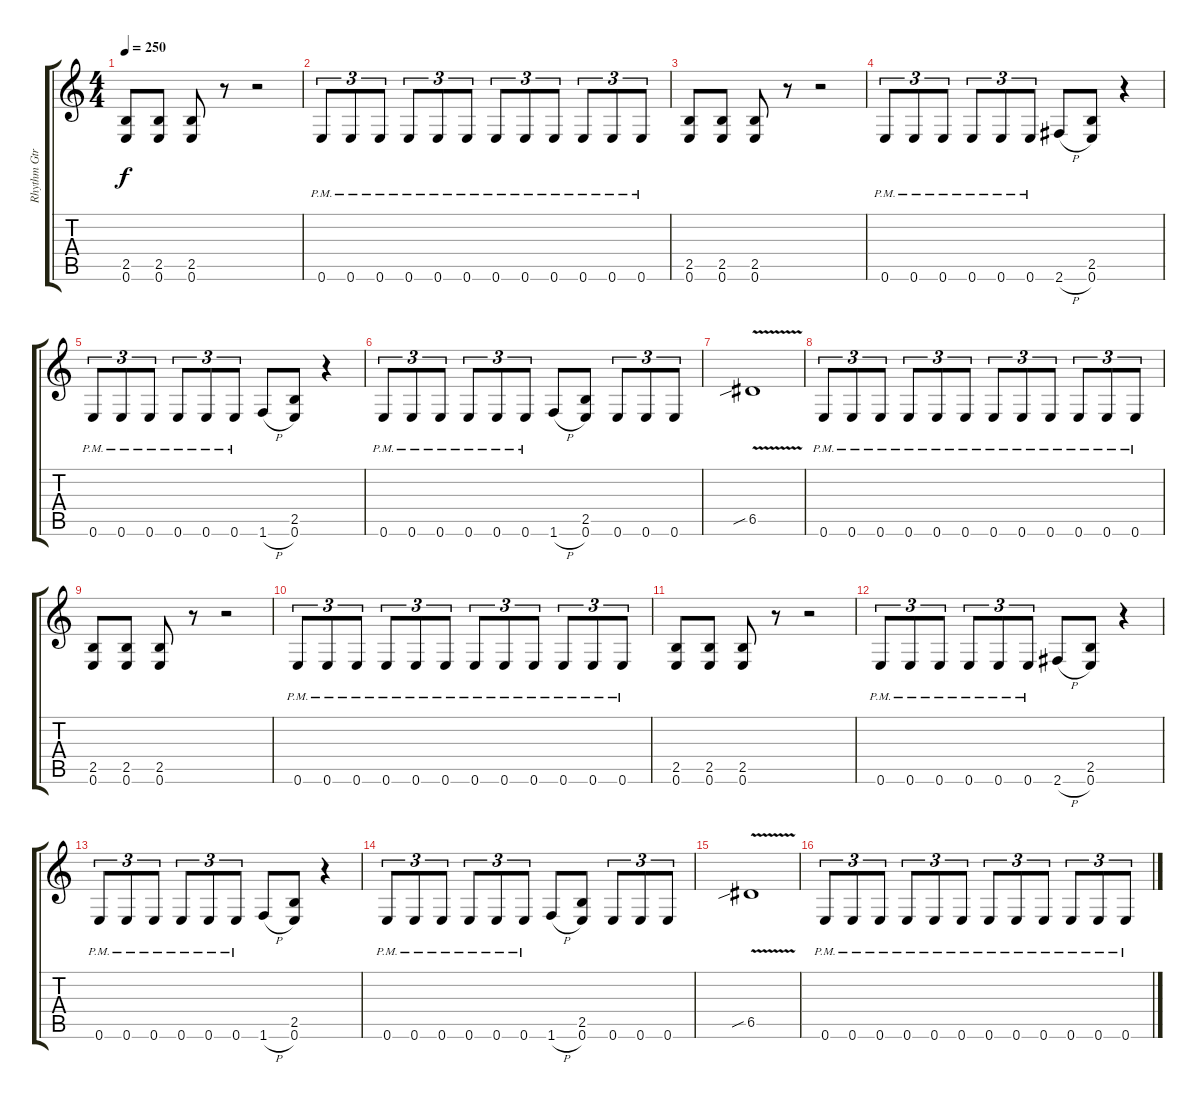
\track ("Rhythm Gtr." "Rhythm Gtr") {instrument distortionguitar}
\staff {score tabs}
\tuning (E4 B3 G3 D3 A2 E2) {hide}
\ts (4 4)
\tempo 250
\clef g2
\ks c
(2.5 0.6).8{dy f} (2.5 0.6).8 (2.5 0.6).8 r.8 r.2 |
0.6{pm}.8{tu (3 2)} 0.6{pm}.8{tu (3 2)} 0.6{pm}.8{tu (3 2)} 0.6{pm}.8{tu (3 2)} 0.6{pm}.8{tu (3 2)} 0.6{pm}.8{tu (3 2)} 0.6{pm}.8{tu (3 2)} 0.6{pm}.8{tu (3 2)} 0.6{pm}.8{tu (3 2)} 0.6{pm}.8{tu (3 2)} 0.6{pm}.8{tu (3 2)} 0.6{pm}.8{tu (3 2)} |
(2.5 0.6).8 (2.5 0.6).8 (2.5 0.6).8 r.8 r.2 |
0.6{pm}.8{tu (3 2)} 0.6{pm}.8{tu (3 2)} 0.6{pm}.8{tu (3 2)} 0.6{pm}.8{tu (3 2)} 0.6{pm}.8{tu (3 2)} 0.6{pm}.8{tu (3 2)} 2.6{h}.8 (2.5 0.6).8 r.4 |
0.6{pm}.8{tu (3 2)} 0.6{pm}.8{tu (3 2)} 0.6{pm}.8{tu (3 2)} 0.6{pm}.8{tu (3 2)} 0.6{pm}.8{tu (3 2)} 0.6{pm}.8{tu (3 2)} 1.6{h}.8 (2.5 0.6).8 r.4 |
0.6{pm}.8{tu (3 2)} 0.6{pm}.8{tu (3 2)} 0.6{pm}.8{tu (3 2)} 0.6{pm}.8{tu (3 2)} 0.6{pm}.8{tu (3 2)} 0.6{pm}.8{tu (3 2)} 1.6{h}.8 (2.5 0.6).8 0.6.8{tu (3 2)} 0.6.8{tu (3 2)} 0.6.8{tu (3 2)} |
6.5{v sib}.1 |
0.6{pm}.8{tu (3 2)} 0.6{pm}.8{tu (3 2)} 0.6{pm}.8{tu (3 2)} 0.6{pm}.8{tu (3 2)} 0.6{pm}.8{tu (3 2)} 0.6{pm}.8{tu (3 2)} 0.6{pm}.8{tu (3 2)} 0.6{pm}.8{tu (3 2)} 0.6{pm}.8{tu (3 2)} 0.6{pm}.8{tu (3 2)} 0.6{pm}.8{tu (3 2)} 0.6{pm}.8{tu (3 2)} |
(2.5 0.6).8 (2.5 0.6).8 (2.5 0.6).8 r.8 r.2 |
0.6{pm}.8{tu (3 2)} 0.6{pm}.8{tu (3 2)} 0.6{pm}.8{tu (3 2)} 0.6{pm}.8{tu (3 2)} 0.6{pm}.8{tu (3 2)} 0.6{pm}.8{tu (3 2)} 0.6{pm}.8{tu (3 2)} 0.6{pm}.8{tu (3 2)} 0.6{pm}.8{tu (3 2)} 0.6{pm}.8{tu (3 2)} 0.6{pm}.8{tu (3 2)} 0.6{pm}.8{tu (3 2)} |
(2.5 0.6).8 (2.5 0.6).8 (2.5 0.6).8 r.8 r.2 |
0.6{pm}.8{tu (3 2)} 0.6{pm}.8{tu (3 2)} 0.6{pm}.8{tu (3 2)} 0.6{pm}.8{tu (3 2)} 0.6{pm}.8{tu (3 2)} 0.6{pm}.8{tu (3 2)} 2.6{h}.8 (2.5 0.6).8 r.4 |
0.6{pm}.8{tu (3 2)} 0.6{pm}.8{tu (3 2)} 0.6{pm}.8{tu (3 2)} 0.6{pm}.8{tu (3 2)} 0.6{pm}.8{tu (3 2)} 0.6{pm}.8{tu (3 2)} 1.6{h}.8 (2.5 0.6).8 r.4 |
0.6{pm}.8{tu (3 2)} 0.6{pm}.8{tu (3 2)} 0.6{pm}.8{tu (3 2)} 0.6{pm}.8{tu (3 2)} 0.6{pm}.8{tu (3 2)} 0.6{pm}.8{tu (3 2)} 1.6{h}.8 (2.5 0.6).8 0.6.8{tu (3 2)} 0.6.8{tu (3 2)} 0.6.8{tu (3 2)} |
6.5{v sib}.1 |
0.6{pm}.8{tu (3 2)} 0.6{pm}.8{tu (3 2)} 0.6{pm}.8{tu (3 2)} 0.6{pm}.8{tu (3 2)} 0.6{pm}.8{tu (3 2)} 0.6{pm}.8{tu (3 2)} 0.6{pm}.8{tu (3 2)} 0.6{pm}.8{tu (3 2)} 0.6{pm}.8{tu (3 2)} 0.6{pm}.8{tu (3 2)} 0.6{pm}.8{tu (3 2)} 0.6{pm}.8{tu (3 2)}
